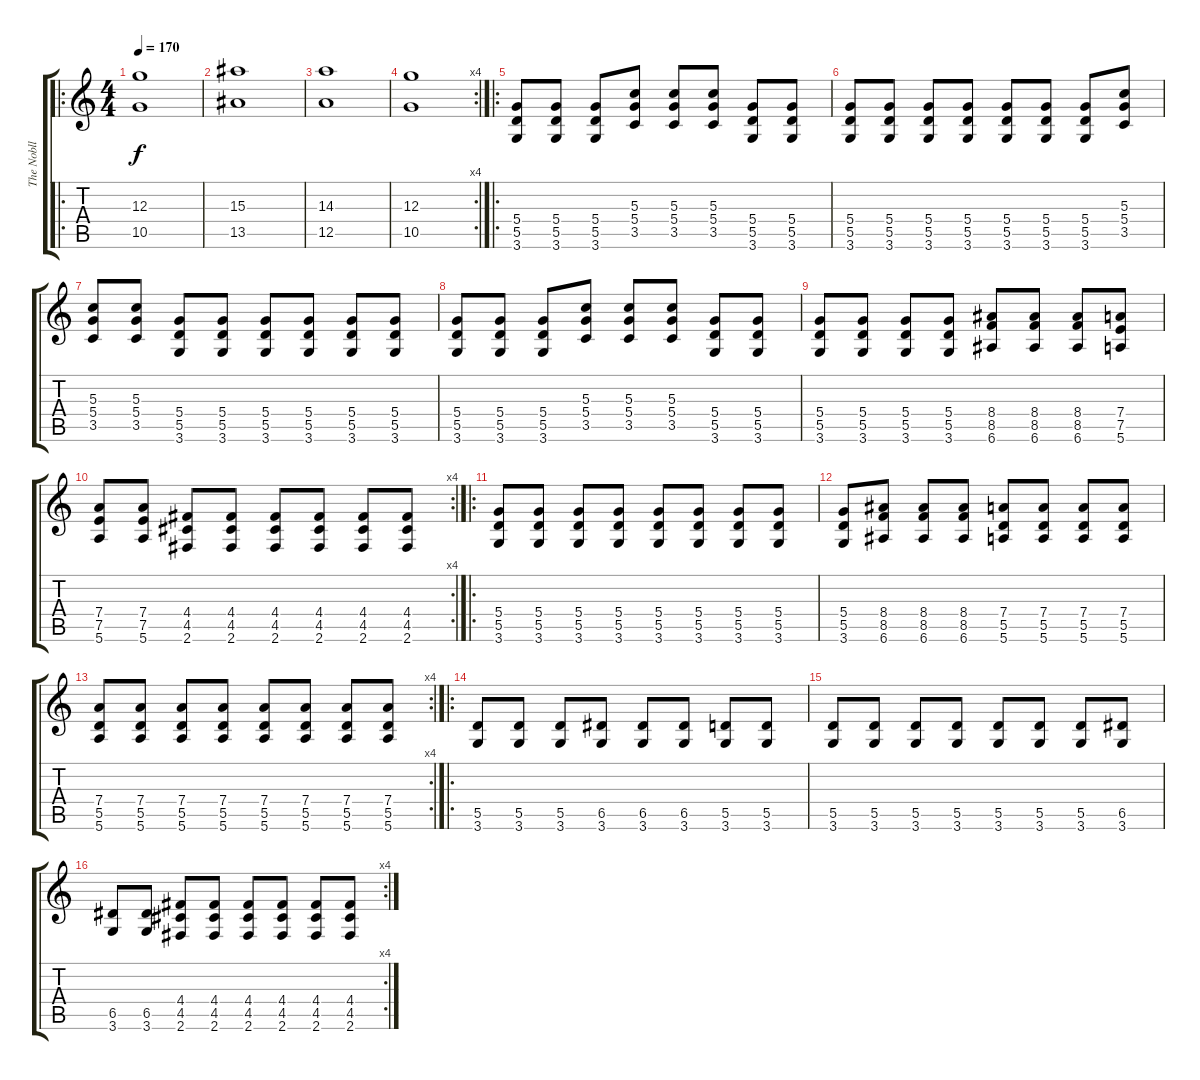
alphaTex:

\track ("The Nobll" "The Nobll") {instrument overdrivenguitar}
\staff {score tabs}
\tuning (E4 B3 G3 D3 A2 E2) {hide}
\ro
\ts (4 4)
\tempo 170
\clef g2
\ks c
(12.3 10.5).1{dy f instrument acousticguitarsteel} |
(15.3 13.5).1 |
(14.3 12.5).1 |
\rc 4
(12.3 10.5).1 |
\ro
(5.4 5.5 3.6).8 (5.4 5.5 3.6).8 (5.4 5.5 3.6).8 (5.3 5.4 3.5).8 (5.3 5.4 3.5).8 (5.3 5.4 3.5).8 (5.4 5.5 3.6).8 (5.4 5.5 3.6).8 |
(5.4 5.5 3.6).8 (5.4 5.5 3.6).8 (5.4 5.5 3.6).8 (5.4 5.5 3.6).8 (5.4 5.5 3.6).8 (5.4 5.5 3.6).8 (5.4 5.5 3.6).8 (5.3 5.4 3.5).8 |
(5.3 5.4 3.5).8 (5.3 5.4 3.5).8 (5.4 5.5 3.6).8 (5.4 5.5 3.6).8 (5.4 5.5 3.6).8 (5.4 5.5 3.6).8 (5.4 5.5 3.6).8 (5.4 5.5 3.6).8 |
(5.4 5.5 3.6).8 (5.4 5.5 3.6).8 (5.4 5.5 3.6).8 (5.3 5.4 3.5).8 (5.3 5.4 3.5).8 (5.3 5.4 3.5).8 (5.4 5.5 3.6).8 (5.4 5.5 3.6).8 |
(5.4 5.5 3.6).8 (5.4 5.5 3.6).8 (5.4 5.5 3.6).8 (5.4 5.5 3.6).8 (8.4 8.5 6.6).8 (8.4 8.5 6.6).8 (8.4 8.5 6.6).8 (7.4 7.5 5.6).8 |
\rc 4
(7.4 7.5 5.6).8 (7.4 7.5 5.6).8 (4.4 4.5 2.6).8 (4.4 4.5 2.6).8 (4.4 4.5 2.6).8 (4.4 4.5 2.6).8 (4.4 4.5 2.6).8 (4.4 4.5 2.6).8 |
\ro
(5.4 5.5 3.6).8 (5.4 5.5 3.6).8 (5.4 5.5 3.6).8 (5.4 5.5 3.6).8 (5.4 5.5 3.6).8 (5.4 5.5 3.6).8 (5.4 5.5 3.6).8 (5.4 5.5 3.6).8 |
(5.4 5.5 3.6).8 (8.4 8.5 6.6).8 (8.4 8.5 6.6).8 (8.4 8.5 6.6).8 (7.4 5.5 5.6).8 (7.4 5.5 5.6).8 (7.4 5.5 5.6).8 (7.4 5.5 5.6).8 |
\rc 4
(7.4 5.5 5.6).8 (7.4 5.5 5.6).8 (7.4 5.5 5.6).8 (7.4 5.5 5.6).8 (7.4 5.5 5.6).8 (7.4 5.5 5.6).8 (7.4 5.5 5.6).8 (7.4 5.5 5.6).8 |
\ro
(5.5 3.6).8 (5.5 3.6).8 (5.5 3.6).8 (6.5 3.6).8 (6.5 3.6).8 (6.5 3.6).8 (5.5 3.6).8 (5.5 3.6).8 |
(5.5 3.6).8 (5.5 3.6).8 (5.5 3.6).8 (5.5 3.6).8 (5.5 3.6).8 (5.5 3.6).8 (5.5 3.6).8 (6.5 3.6).8 |
\rc 4
(6.5 3.6).8 (6.5 3.6).8 (4.4 4.5 2.6).8 (4.4 4.5 2.6).8 (4.4 4.5 2.6).8 (4.4 4.5 2.6).8 (4.4 4.5 2.6).8 (4.4 4.5 2.6).8
